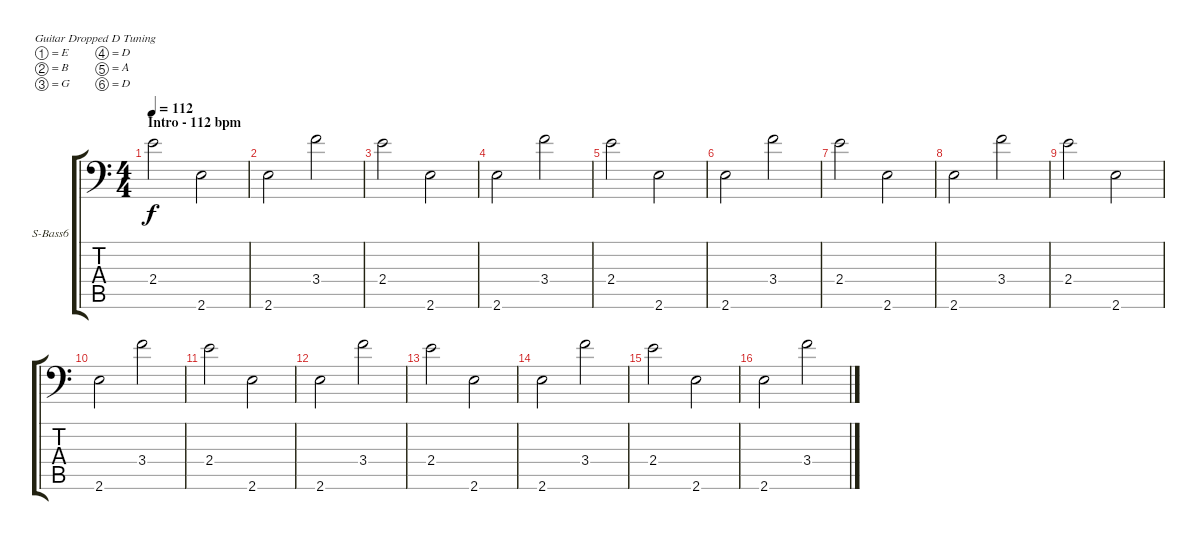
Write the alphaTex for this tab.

\bracketExtendMode groupsimilarinstruments
\firstSystemTrackNameOrientation horizontal
\otherSystemsTrackNameOrientation horizontal
\track ("Keyboards" "S-Bass6") {instrument synthbass1}
\staff {score tabs}
\tuning (E4 B3 G3 D3 A2 D2)
\ts (4 4)
\beaming (8 2 2 2 2)
\section ("" "Intro - 112 bpm")
\tempo 112
\clef f4
\ks c
2.4.2{dy f instrument synthbass1} 2.6.2 |
2.6.2 3.4.2 |
2.4.2 2.6.2 |
2.6.2 3.4.2 |
2.4.2 2.6.2 |
2.6.2 3.4.2 |
2.4.2 2.6.2 |
2.6.2 3.4.2 |
2.4.2 2.6.2 |
2.6.2 3.4.2 |
2.4.2 2.6.2 |
2.6.2 3.4.2 |
2.4.2 2.6.2 |
2.6.2 3.4.2 |
2.4.2 2.6.2 |
2.6.2 3.4.2
